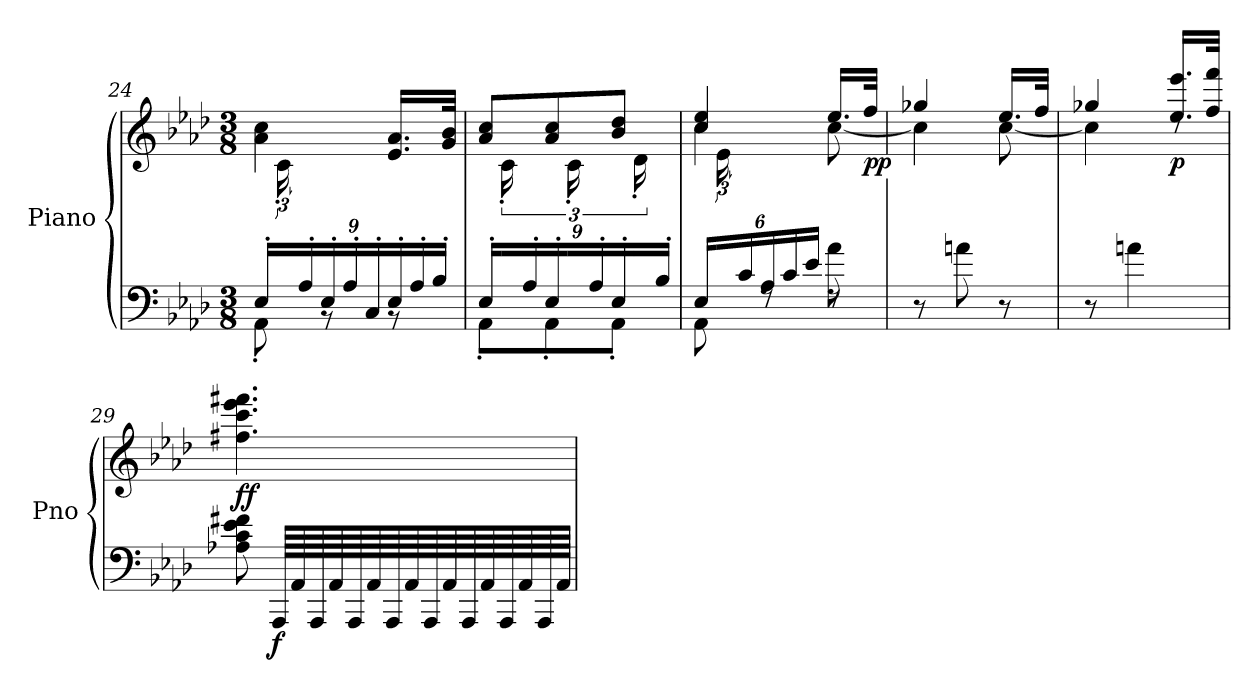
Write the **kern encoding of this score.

**kern	**kern	**dynam
*part1	*part1	*part1
*staff2	*staff1	*staff1/2
*I"Piano	*	*
*I'Pno	*	*
*clefF4	*clefG2	*
*k[b-e-a-d-]	*k[b-e-a-d-]	*
*M3/8	*M3/8	*
*Xbrackettup	*	*
=24	=24	=24
*^	*^	*
24E-'/LL	8AA-'\	4a-\ 4cc\	24ryy	.
24ryy	.	.	24c'\	.
24A-'/	.	.	24%7ryy	.
24E-'/	8rBB	.	.	.
24A-'/	.	.	.	.
24C'/	.	.	.	.
24E-'/	8rBB	16.e-/ 16.a-/LL	.	.
24A-'/	.	.	.	.
24B-'/JJ	.	.	.	.
.	.	32g/ 32b-/JJk	.	.
=25	=25	=25	=25	=25
24E-'/LL	8AA-'\L	8a-/ 8cc/L	24ryy	.
24ryy	.	.	24c'\	.
24A-'/	.	.	12ryy	.
24E-'/	8AA-'\	8a-/ 8cc/	.	.
24ryy	.	.	24c'\	.
24A-'/	.	.	12ryy	.
24E-'/	8AA-'\J	8b-/ 8dd-/J	.	.
24ryy	.	.	24d-'\	.
24B-'/JJ	.	.	24ryy	.
=26	=26	=26	=26	=26
*	*	*	*^	*
24E-/LL	8AA-\	4cc/ 4ee-/	4cc\	24ryy	.
24ryy	.	.	.	24e-\	.
24c/	.	.	.	24%7ryy	.
24A-/	8rF	.	.	.	.
24c/	.	.	.	.	.
24e-/JJ	.	.	.	.	.
8a-\	8rF	16.ee-/LL	[8cc\	.	.
!	!	!	!	!	!LO:DY:b
.	.	32ff/JJk	.	.	pp
*v	*v	*	*	*	*
*	*	*v	*v	*
=27	=27	=27	=27
8r	4gg-X/	4cc\]	.
8an\	.	.	.
8r	16.ee-/LL	[8cc\	.
.	32ff/JJk	.	.
!!LO:LB:g=z	!!
=28	=28	=28	=28
8r	4gg-X/	4cc\]	.
4an\	.	.	.
!	!	!	!LO:DY:b
.	16.ee-/ 16.eee-/LL	8rdd	p
.	32ff/ 32fff/JJk	.	.
*	*v	*v	*
=29	=29	=29
!	!	!LO:DY:b
8A-X\ 8c\ 8e-\ 8f#X\	4.ff#X\ 4.ccc\ 4.eee-\ 4.fff#X\	ff
!	!	!LO:DY:b=2
64AAA-/LLLL	.	f
64AA-/	.	.
64AAA-/	.	.
64AA-/	.	.
64AAA-/	.	.
64AA-/	.	.
64AAA-/	.	.
64AA-/	.	.
64AAA-/	.	.
64AA-/	.	.
64AAA-/	.	.
64AA-/	.	.
64AAA-/	.	.
64AA-/	.	.
64AAA-/	.	.
64AA-/JJJJ	.	.
=	=	=
*-	*-	*-
